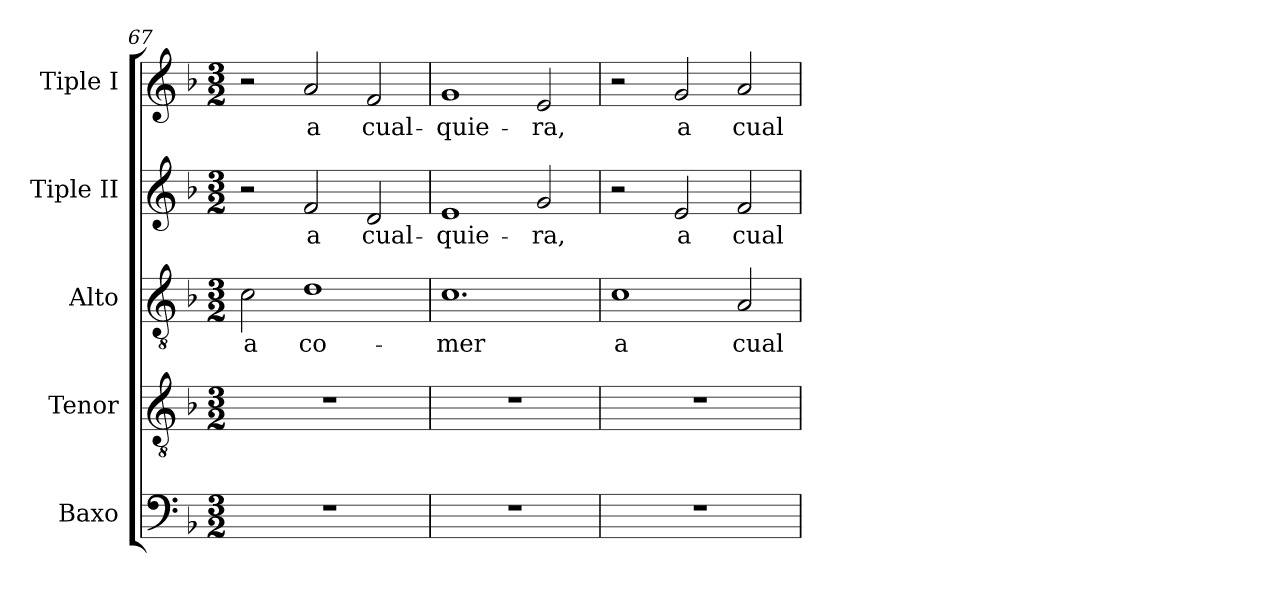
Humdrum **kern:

**kern	**kern	**kern	**text	**kern	**text	**kern	**text
*part5	*part4	*part3	*part3	*part2	*part2	*part1	*part1
*staff5	*staff4	*staff3	*staff3	*staff2	*staff2	*staff1	*staff1
*I"Baxo	*I"Tenor	*I"Alto	*	*I"Tiple II	*	*I"Tiple I	*
*I'B.	*I'T.	*I'A.	*	*I'II.	*	*I'I.	*
*clefF4	*clefGv2	*clefGv2	*	*clefG2	*	*clefG2	*
*	*ITrd7c12	*ITrd7c12	*	*	*	*	*
*k[b-]	*k[b-]	*k[b-]	*	*k[b-]	*	*k[b-]	*
*F:	*F:	*F:	*	*F:	*	*F:	*
*M3/2	*M3/2	*M3/2	*	*M3/2	*	*M3/2	*
=67	=67	=67	=67	=67	=67	=67	=67
!LO:N:vis=1	!LO:N:vis=1	!	!LO:LY:b	!	!	!	!
1.r	1.r	2C\	a	2r	.	2r	.
!	!	!	!LO:LY:b	!	!LO:LY:b	!	!LO:LY:b
.	.	1D	co-	2f/	a	2a/	a
!	!	!	!	!	!LO:LY:b	!	!LO:LY:b
.	.	.	.	2d/	cual-	2f/	cual-
=68	=68	=68	=68	=68	=68	=68	=68
!LO:N:vis=1	!LO:N:vis=1	!	!LO:LY:b	!	!LO:LY:b	!	!LO:LY:b
1.r	1.r	1.C	-mer	1e	-quie-	1g	-quie-
!	!	!	!	!	!LO:LY:b	!	!LO:LY:b
.	.	.	.	2g/	-ra,	2e/	-ra,
=69	=69	=69	=69	=69	=69	=69	=69
!LO:N:vis=1	!LO:N:vis=1	!	!LO:LY:b	!	!	!	!
1.r	1.r	1C	a	2r	.	2r	.
!	!	!	!	!	!LO:LY:b	!	!LO:LY:b
.	.	.	.	2e/	a	2g/	a
!	!	!	!LO:LY:b	!	!LO:LY:b	!	!LO:LY:b
.	.	2AA/	cual-	2f/	cual-	2a/	cual-
=	=	=	=	=	=	=	=
*-	*-	*-	*-	*-	*-	*-	*-
